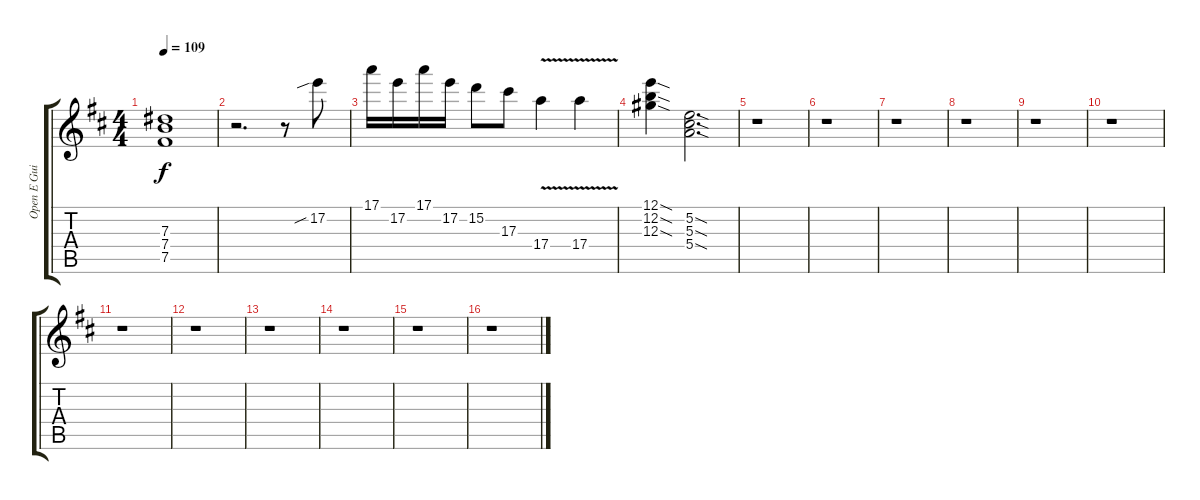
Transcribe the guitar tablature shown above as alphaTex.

\track ("Open E Guitar" "Open E Gui") {instrument distortionguitar}
\staff {score tabs}
\tuning (E4 B3 Ab3 E3 B2 E2) {hide}
\ts (4 4)
\tempo 109
\clef g2
\ks d
(7.3 7.4 7.5).1{dy f} |
r.2{d} r.8 17.2{sib}.8 |
17.1.16 17.2.16 17.1.16 17.2.16 15.2.8 17.3.8 17.4{v}.4 17.4{v}.4 |
(12.1{sod} 12.2{sod} 12.3{sod}).4 (5.2{sod} 5.3{sod} 5.4{sod}).2{d} |
r.1 |
r.1 |
r.1 |
r.1 |
r.1 |
r.1 |
r.1 |
r.1 |
r.1 |
r.1 |
r.1 |
r.1
